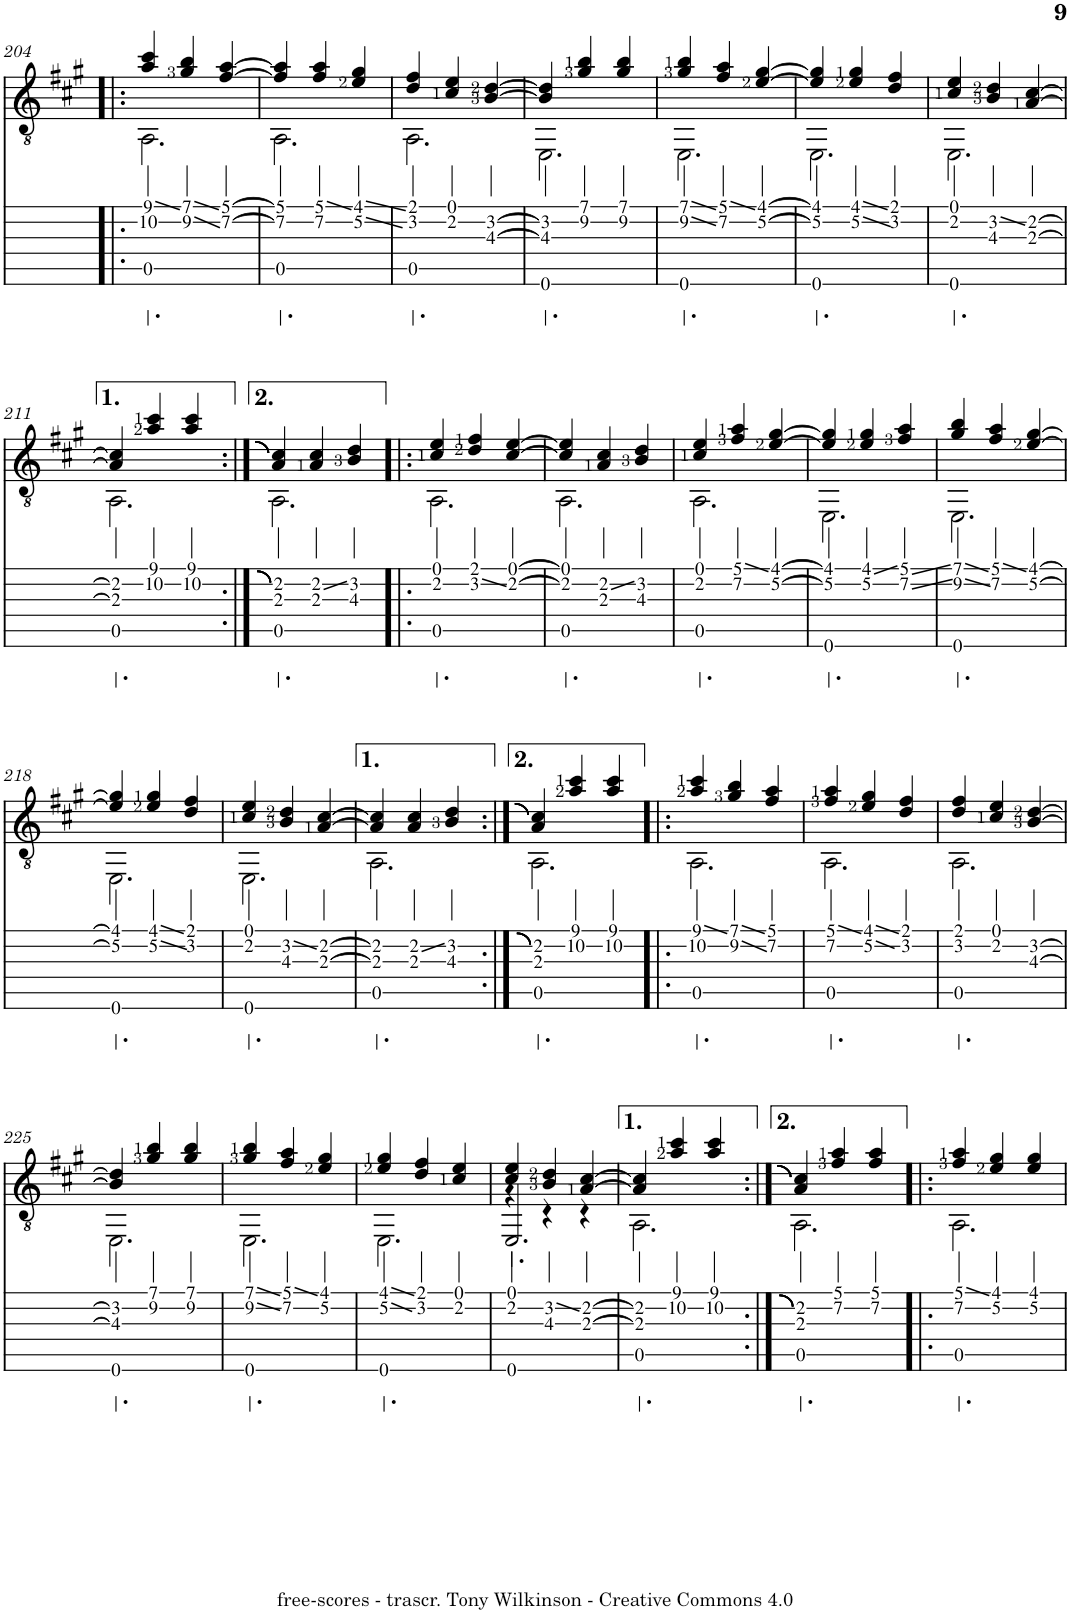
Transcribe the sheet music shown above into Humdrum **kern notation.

**kern	**kern
*part2	*part1
*staff2	*staff1
*I"Chitarra classica (Intavolatura)	*I"Chitarra classica
!!LO:PB:g=z
*	*clefGv2
*k[f#c#g#]	*k[f#c#g#]
*M3/4	*M3/4
=204!|:	=204!|:
*^	*^
4a/ 4cc#/	2.AA\	4a/ 4cc#/	2.AA\
4g#/ 4b/	.	4g#/ 4b/	.
[4f#/ [4a/	.	[4f#/ [4a/	.
=205	=205	=205	=205
4f#/] 4a/]	2.AA\	4f#/] 4a/]	2.AA\
4f#/ 4a/	.	4f#/ 4a/	.
4e/ 4g#/	.	4e/ 4g#/	.
=206	=206	=206	=206
4d/ 4f#/	2.AA\	4d/ 4f#/	2.AA\
4c#/ 4e/	.	4c#/ 4e/	.
[4B/ [4d/	.	[4B/ [4d/	.
=207	=207	=207	=207
4B/] 4d/]	2.EE\	4B/] 4d/]	2.EE\
4g#/ 4b/	.	4g#/ 4b/	.
4g#/ 4b/	.	4g#/ 4b/	.
=208	=208	=208	=208
4g#/ 4b/	2.EE\	4g#/ 4b/	2.EE\
4f#/ 4a/	.	4f#/ 4a/	.
[4e/ [4g#/	.	[4e/ [4g#/	.
=209	=209	=209	=209
4e/] 4g#/]	2.EE\	4e/] 4g#/]	2.EE\
4e/ 4g#/	.	4e/ 4g#/	.
4d/ 4f#/	.	4d/ 4f#/	.
=210	=210	=210	=210
4c#/ 4e/	2.EE\	4c#/ 4e/	2.EE\
4B/ 4d/	.	4B/ 4d/	.
[4A/ [4c#/	.	[4A/ [4c#/	.
!!LO:LB:g=z	!!
=211	=211	=211	=211
4A/] 4c#/]	2.AA\	4A/] 4c#/]	2.AA\
4a/ 4cc#/	.	4a/ 4cc#/	.
4a/ 4cc#/	.	4a/ 4cc#/	.
=212:|!	=212:|!	=212:|!	=212:|!
4A/ 4c#/	2.AA\	4A/ 4c#/	2.AA\
4A/ 4c#/	.	4A/ 4c#/	.
4B/ 4d/	.	4B/ 4d/	.
=213!|:	=213!|:	=213!|:	=213!|:
4c#/ 4e/	2.AA\	4c#/ 4e/	2.AA\
4d/ 4f#/	.	4d/ 4f#/	.
[4c#/ [4e/	.	[4c#/ [4e/	.
=214	=214	=214	=214
4c#/] 4e/]	2.AA\	4c#/] 4e/]	2.AA\
4A/ 4c#/	.	4A/ 4c#/	.
4B/ 4d/	.	4B/ 4d/	.
=215	=215	=215	=215
4c#/ 4e/	2.AA\	4c#/ 4e/	2.AA\
4f#/ 4a/	.	4f#/ 4a/	.
[4e/ [4g#/	.	[4e/ [4g#/	.
=216	=216	=216	=216
4e/] 4g#/]	2.EE\	4e/] 4g#/]	2.EE\
4e/ 4g#/	.	4e/ 4g#/	.
4f#/ 4a/	.	4f#/ 4a/	.
=217	=217	=217	=217
4g#/ 4b/	2.EE\	4g#/ 4b/	2.EE\
4f#/ 4a/	.	4f#/ 4a/	.
[4e/ [4g#/	.	[4e/ [4g#/	.
!!LO:LB:g=z	!!
=218	=218	=218	=218
4e/] 4g#/]	2.EE\	4e/] 4g#/]	2.EE\
4e/ 4g#/	.	4e/ 4g#/	.
4d/ 4f#/	.	4d/ 4f#/	.
=219	=219	=219	=219
4c#/ 4e/	2.EE\	4c#/ 4e/	2.EE\
4B/ 4d/	.	4B/ 4d/	.
[4A/ [4c#/	.	[4A/ [4c#/	.
=220	=220	=220	=220
4A/] 4c#/]	2.AA\	4A/] 4c#/]	2.AA\
4A/ 4c#/	.	4A/ 4c#/	.
4B/ 4d/	.	4B/ 4d/	.
=221:|!	=221:|!	=221:|!	=221:|!
4A/ 4c#/	2.AA\	4A/ 4c#/	2.AA\
4a/ 4cc#/	.	4a/ 4cc#/	.
4a/ 4cc#/	.	4a/ 4cc#/	.
=222!|:	=222!|:	=222!|:	=222!|:
4a/ 4cc#/	2.AA\	4a/ 4cc#/	2.AA\
4g#/ 4b/	.	4g#/ 4b/	.
4f#/ 4a/	.	4f#/ 4a/	.
=223	=223	=223	=223
4f#/ 4a/	2.AA\	4f#/ 4a/	2.AA\
4e/ 4g#/	.	4e/ 4g#/	.
4d/ 4f#/	.	4d/ 4f#/	.
=224	=224	=224	=224
*	*^	*	*
4d/ 4f#/	2.AA\	2.r	4d/ 4f#/	2.AA\
4c#/ 4e/	.	.	4c#/ 4e/	.
[4B/ [4d/	.	.	[4B/ [4d/	.
!!LO:LB:g=z	!!
=225	=225	=225	=225	=225
4B/] 4d/]	2.EE\	2.r	4B/] 4d/]	2.EE\
4g#/ 4b/	.	.	4g#/ 4b/	.
4g#/ 4b/	.	.	4g#/ 4b/	.
*	*v	*v	*	*
=226	=226	=226	=226
4g#/ 4b/	2.EE\	4g#/ 4b/	2.EE\
4f#/ 4a/	.	4f#/ 4a/	.
4e/ 4g#/	.	4e/ 4g#/	.
=227	=227	=227	=227
4e/ 4g#/	2.EE\	4e/ 4g#/	2.EE\
4d/ 4f#/	.	4d/ 4f#/	.
4c#/ 4e/	.	4c#/ 4e/	.
=228	=228	=228	=228
*	*^	*	*^
4c#/ 4e/	4r	2.EE/	4c#/ 4e/	4r	2.EE/
4B/ 4d/	4r	.	4B/ 4d/	4r	.
[4A/ [4c#/	4r	.	[4A/ [4c#/	4r	.
*	*v	*v	*	*	*
*	*	*	*v	*v
=229	=229	=229	=229
4A/] 4c#/]	2.AA\	4A/] 4c#/]	2.AA\
4a/ 4cc#/	.	4a/ 4cc#/	.
4a/ 4cc#/	.	4a/ 4cc#/	.
=230:|!	=230:|!	=230:|!	=230:|!
4A/ 4c#/	2.AA\	4A/ 4c#/	2.AA\
4f#/ 4a/	.	4f#/ 4a/	.
4f#/ 4a/	.	4f#/ 4a/	.
=231!|:	=231!|:	=231!|:	=231!|:
4f#/ 4a/	2.AA\	4f#/ 4a/	2.AA\
4e/ 4g#/	.	4e/ 4g#/	.
4e/ 4g#/	.	4e/ 4g#/	.
*v	*v	*	*
*	*v	*v
=	=
*-	*-
